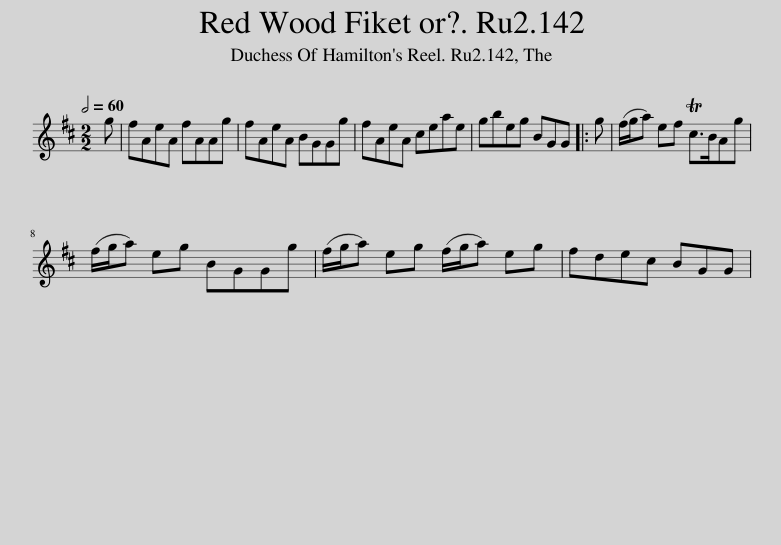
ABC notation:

X:1
L:1/8
Q:1/2=60
M:2/2
I:linebreak $
K:D
V:1 treble
V:1
 g | fAeA fAAg | fAeA BGGg | fAeA ceae | gbeg BGG |: %5
 g | (f/g/a) ef Tc>BAg |$ (f/g/a) eg BGGg | (f/g/a) eg (f/g/a) eg | fdec BGG | %10
